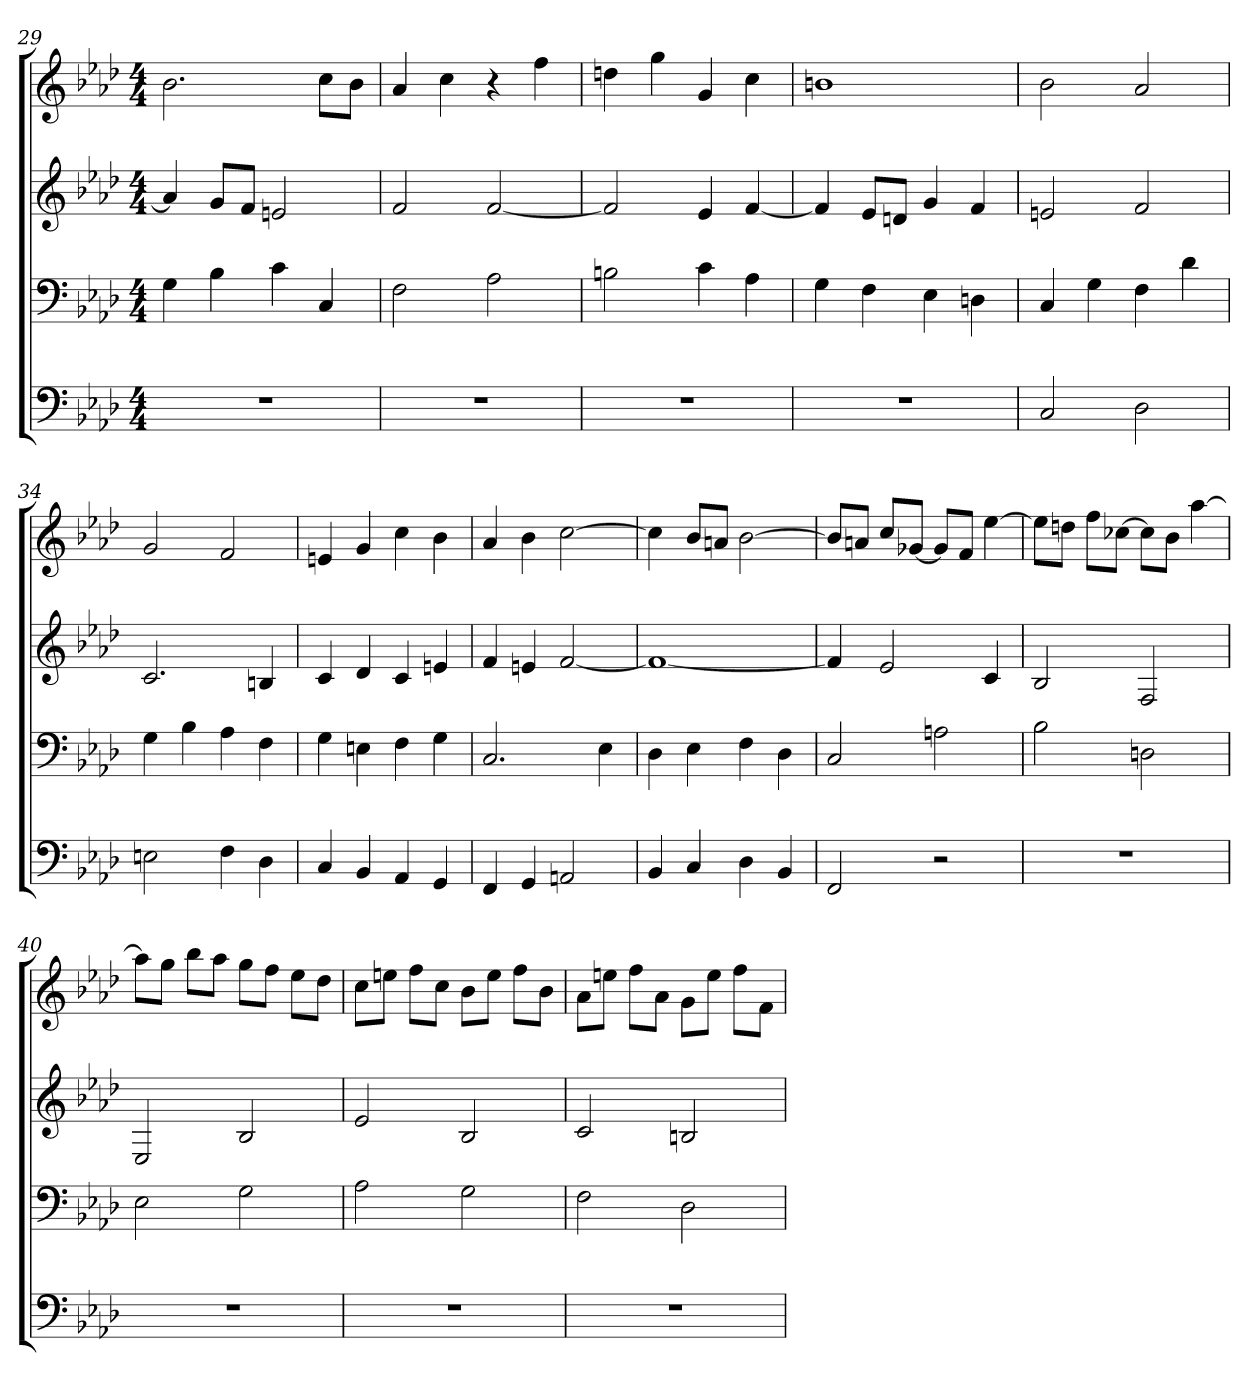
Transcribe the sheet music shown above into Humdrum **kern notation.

**kern	**kern	**kern	**kern
*part4	*part3	*part2	*part1
*staff4	*staff3	*staff2	*staff1
*k[b-e-a-d-]	*k[b-e-a-d-]	*k[b-e-a-d-]	*k[b-e-a-d-]
*M4/4	*M4/4	*M4/4	*M4/4
=29	=29	=29	=29
1r	4G	4a-]	2.b-
.	4B-	8gL	.
.	.	8fJ	.
.	4c	2en	.
.	4C	.	8ccL
.	.	.	8b-J
=30	=30	=30	=30
1r	2F	2f	4a-
.	.	.	4cc
.	2A-	[2f	4r
.	.	.	4ff
=31	=31	=31	=31
1r	2Bn	2f]	4ddn
.	.	.	4gg
.	4c	4e-	4g
.	4A-	[4f	4cc
=32	=32	=32	=32
1r	4G	4f]	1bn
.	4F	8e-L	.
.	.	8dnJ	.
.	4E-	4g	.
.	4Dn	4f	.
=33	=33	=33	=33
2C	4C	2en	2b-
.	4G	.	.
2D-	4F	2f	2a-
.	4d-	.	.
=34	=34	=34	=34
2En	4G	2.c	2g
.	4B-	.	.
4F	4A-	.	2f
4D-	4F	4Bn	.
=35	=35	=35	=35
4C	4G	4c	4en
4BB-	4En	4d-	4g
4AA-	4F	4c	4cc
4GG	4G	4en	4b-
=36	=36	=36	=36
4FF	2.C	4f	4a-
4GG	.	4en	4b-
2AAn	.	[2f	[2cc
.	4E-	.	.
=37	=37	=37	=37
4BB-	4D-	1f_	4cc]
4C	4E-	.	8b-L
.	.	.	8anJ
4D-	4F	.	[2b-
4BB-	4D-	.	.
=38	=38	=38	=38
2FF	2C	4f]	8b-L]
.	.	.	8anJ
.	.	2e-	8ccL
.	.	.	[8g-XJ
2r	2An	.	8g-L]
.	.	.	8fJ
.	.	4c	[4ee-
=39	=39	=39	=39
1r	2B-	2B-	8ee-L]
.	.	.	8ddnJ
.	.	.	8ffL
.	.	.	[8cc-XJ
.	2Dn	2F	8cc-L]
.	.	.	8b-J
.	.	.	[4aa-
=40	=40	=40	=40
1r	2E-	2E-	8aa-L]
.	.	.	8ggJ
.	.	.	8bb-L
.	.	.	8aa-J
.	2G	2B-	8ggL
.	.	.	8ffJ
.	.	.	8ee-L
.	.	.	8dd-J
=41	=41	=41	=41
1r	2A-	2e-	8ccL
.	.	.	8eenJ
.	.	.	8ffL
.	.	.	8ccJ
.	2G	2B-	8b-L
.	.	.	8eeJ
.	.	.	8ffL
.	.	.	8b-J
=42	=42	=42	=42
1r	2F	2c	8a-L
.	.	.	8eenJ
.	.	.	8ffL
.	.	.	8a-J
.	2D-	2Bn	8gL
.	.	.	8eeJ
.	.	.	8ffL
.	.	.	8fJ
=	=	=	=
*-	*-	*-	*-
